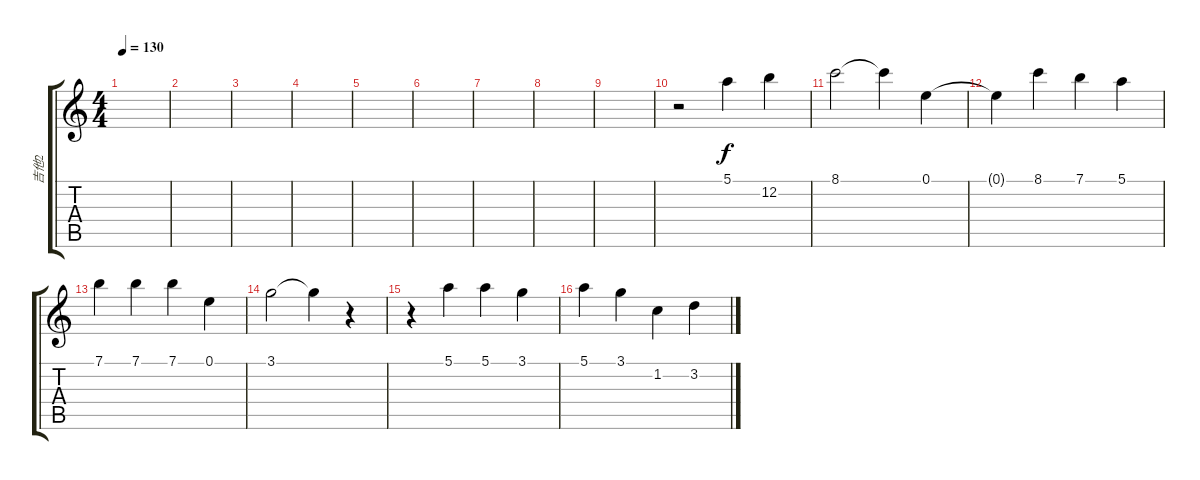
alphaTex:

\track ("吉他2" "吉他2") {instrument distortionguitar}
\staff {score tabs}
\tuning (E4 B3 G3 D3 A2 E2) {hide}
\ts (4 4)
\tempo 130
\clef g2
\ks c
|
|
|
|
|
|
|
|
|
r.2 5.1.4 12.2.4 |
8.1.2 8.1{t}.4 0.1.4 |
0.1{t}.4 8.1.4 7.1.4 5.1.4 |
7.1.4 7.1.4 7.1.4 0.1.4 |
3.1.2 3.1{t}.4 r.4 |
r.4 5.1.4 5.1.4 3.1.4 |
5.1.4 3.1.4 1.2.4 3.2.4
